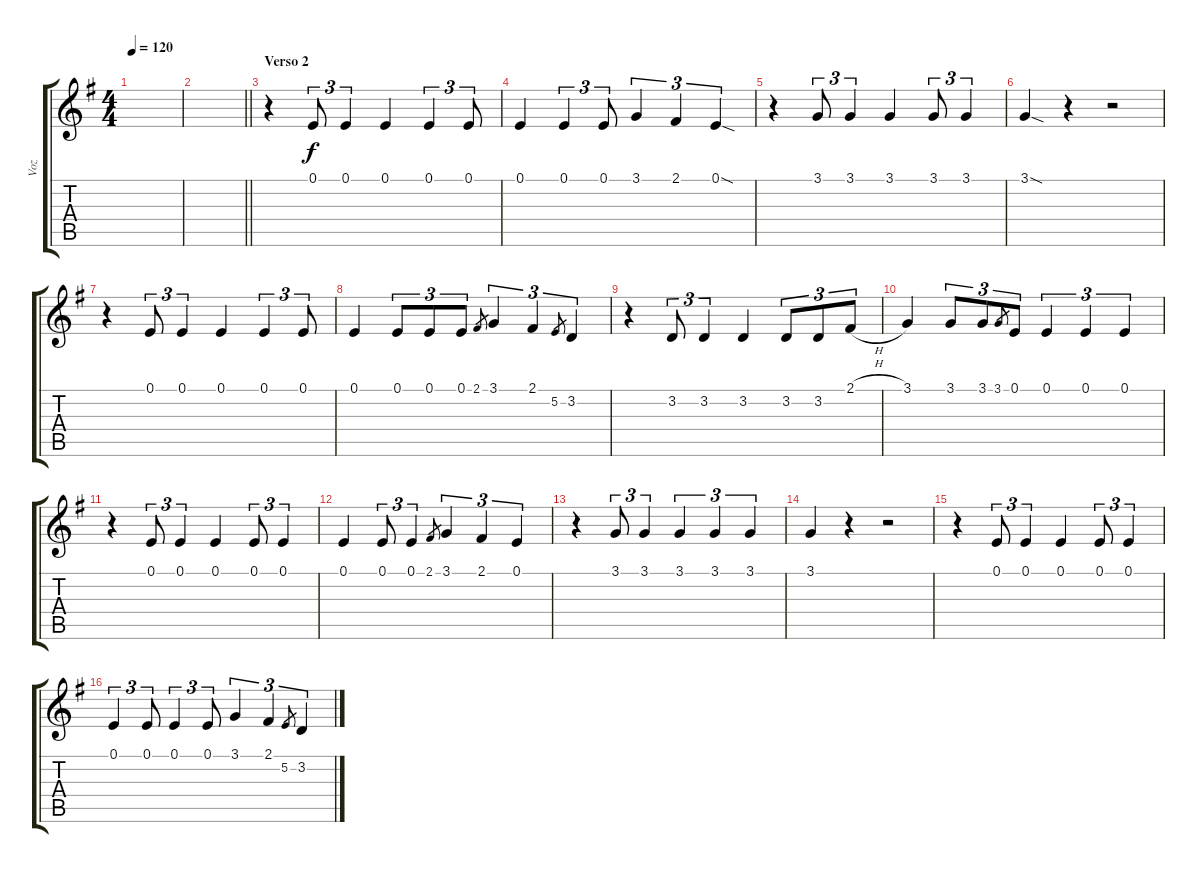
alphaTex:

\track ("Voz" "Voz") {instrument cello}
\staff {score tabs}
\tuning (E4 B3 G3 D3 A2 E2) {hide}
\ts (4 4)
\tempo 120
\clef g2
\ks g
|
\barLineRight lightlight
|
\section ("" "Verso 2")
r.4 0.1.8{tu (3 2)} 0.1.4{tu (3 2)} 0.1.4 0.1.4{tu (3 2)} 0.1.8{tu (3 2)} |
0.1.4 0.1.4{tu (3 2)} 0.1.8{tu (3 2)} 3.1.4{tu (3 2)} 2.1.4{tu (3 2)} 0.1{sod}.4{tu (3 2)} |
r.4 3.1.8{tu (3 2)} 3.1.4{tu (3 2)} 3.1.4 3.1.8{tu (3 2)} 3.1.4{tu (3 2)} |
3.1{sod}.4 r.4 r.2 |
r.4 0.1.8{tu (3 2)} 0.1.4{tu (3 2)} 0.1.4 0.1.4{tu (3 2)} 0.1.8{tu (3 2)} |
0.1.4 0.1.8{tu (3 2)} 0.1.8{tu (3 2)} 0.1.8{tu (3 2)} 2.1.8{gr} 3.1.4{tu (3 2)} 2.1.4{tu (3 2)} 5.2.8{gr} 3.2.4{tu (3 2)} |
r.4 3.2.8{tu (3 2)} 3.2.4{tu (3 2)} 3.2.4 3.2.8{tu (3 2)} 3.2.8{tu (3 2)} 2.1{h}.8{tu (3 2)} |
3.1.4 3.1.8{tu (3 2)} 3.1.8{tu (3 2)} 3.1.8{gr} 0.1.8{tu (3 2)} 0.1.4{tu (3 2)} 0.1.4{tu (3 2)} 0.1.4{tu (3 2)} |
r.4 0.1.8{tu (3 2)} 0.1.4{tu (3 2)} 0.1.4 0.1.8{tu (3 2)} 0.1.4{tu (3 2)} |
0.1.4 0.1.8{tu (3 2)} 0.1.4{tu (3 2)} 2.1.8{gr} 3.1.4{tu (3 2)} 2.1.4{tu (3 2)} 0.1.4{tu (3 2)} |
r.4 3.1.8{tu (3 2)} 3.1.4{tu (3 2)} 3.1.4{tu (3 2)} 3.1.4{tu (3 2)} 3.1.4{tu (3 2)} |
3.1.4 r.4 r.2 |
r.4 0.1.8{tu (3 2)} 0.1.4{tu (3 2)} 0.1.4 0.1.8{tu (3 2)} 0.1.4{tu (3 2)} |
0.1.4{tu (3 2)} 0.1.8{tu (3 2)} 0.1.4{tu (3 2)} 0.1.8{tu (3 2)} 3.1.4{tu (3 2)} 2.1.4{tu (3 2)} 5.2.8{gr} 3.2.4{tu (3 2)}
